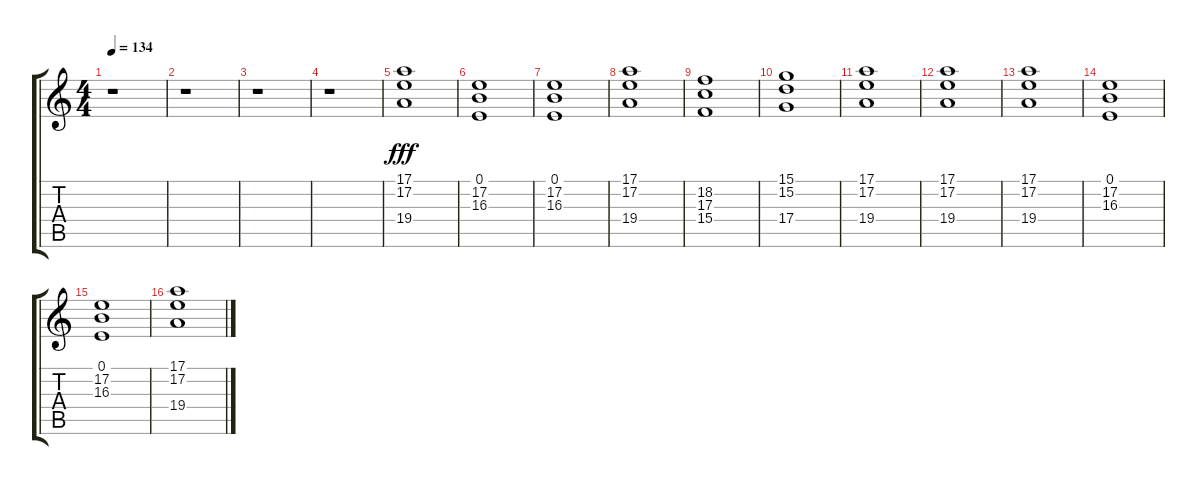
\track "" {instrument pad2warm}
\staff {score tabs}
\tuning (E4 B3 G3 D3 A2 E2) {hide}
\ts (4 4)
\tempo 134
\clef g2
\ks c
r.1{dy mp} |
r.1 |
r.1 |
r.1 |
(17.1 17.2 19.4).1{dy fff} |
(0.1 17.2 16.3).1 |
(0.1 17.2 16.3).1 |
(17.1 17.2 19.4).1 |
(18.2 17.3 15.4).1 |
(15.1 15.2 17.4).1 |
(17.1 17.2 19.4).1 |
(17.1 17.2 19.4).1 |
(17.1 17.2 19.4).1 |
(0.1 17.2 16.3).1 |
(0.1 17.2 16.3).1 |
(17.1 17.2 19.4).1
